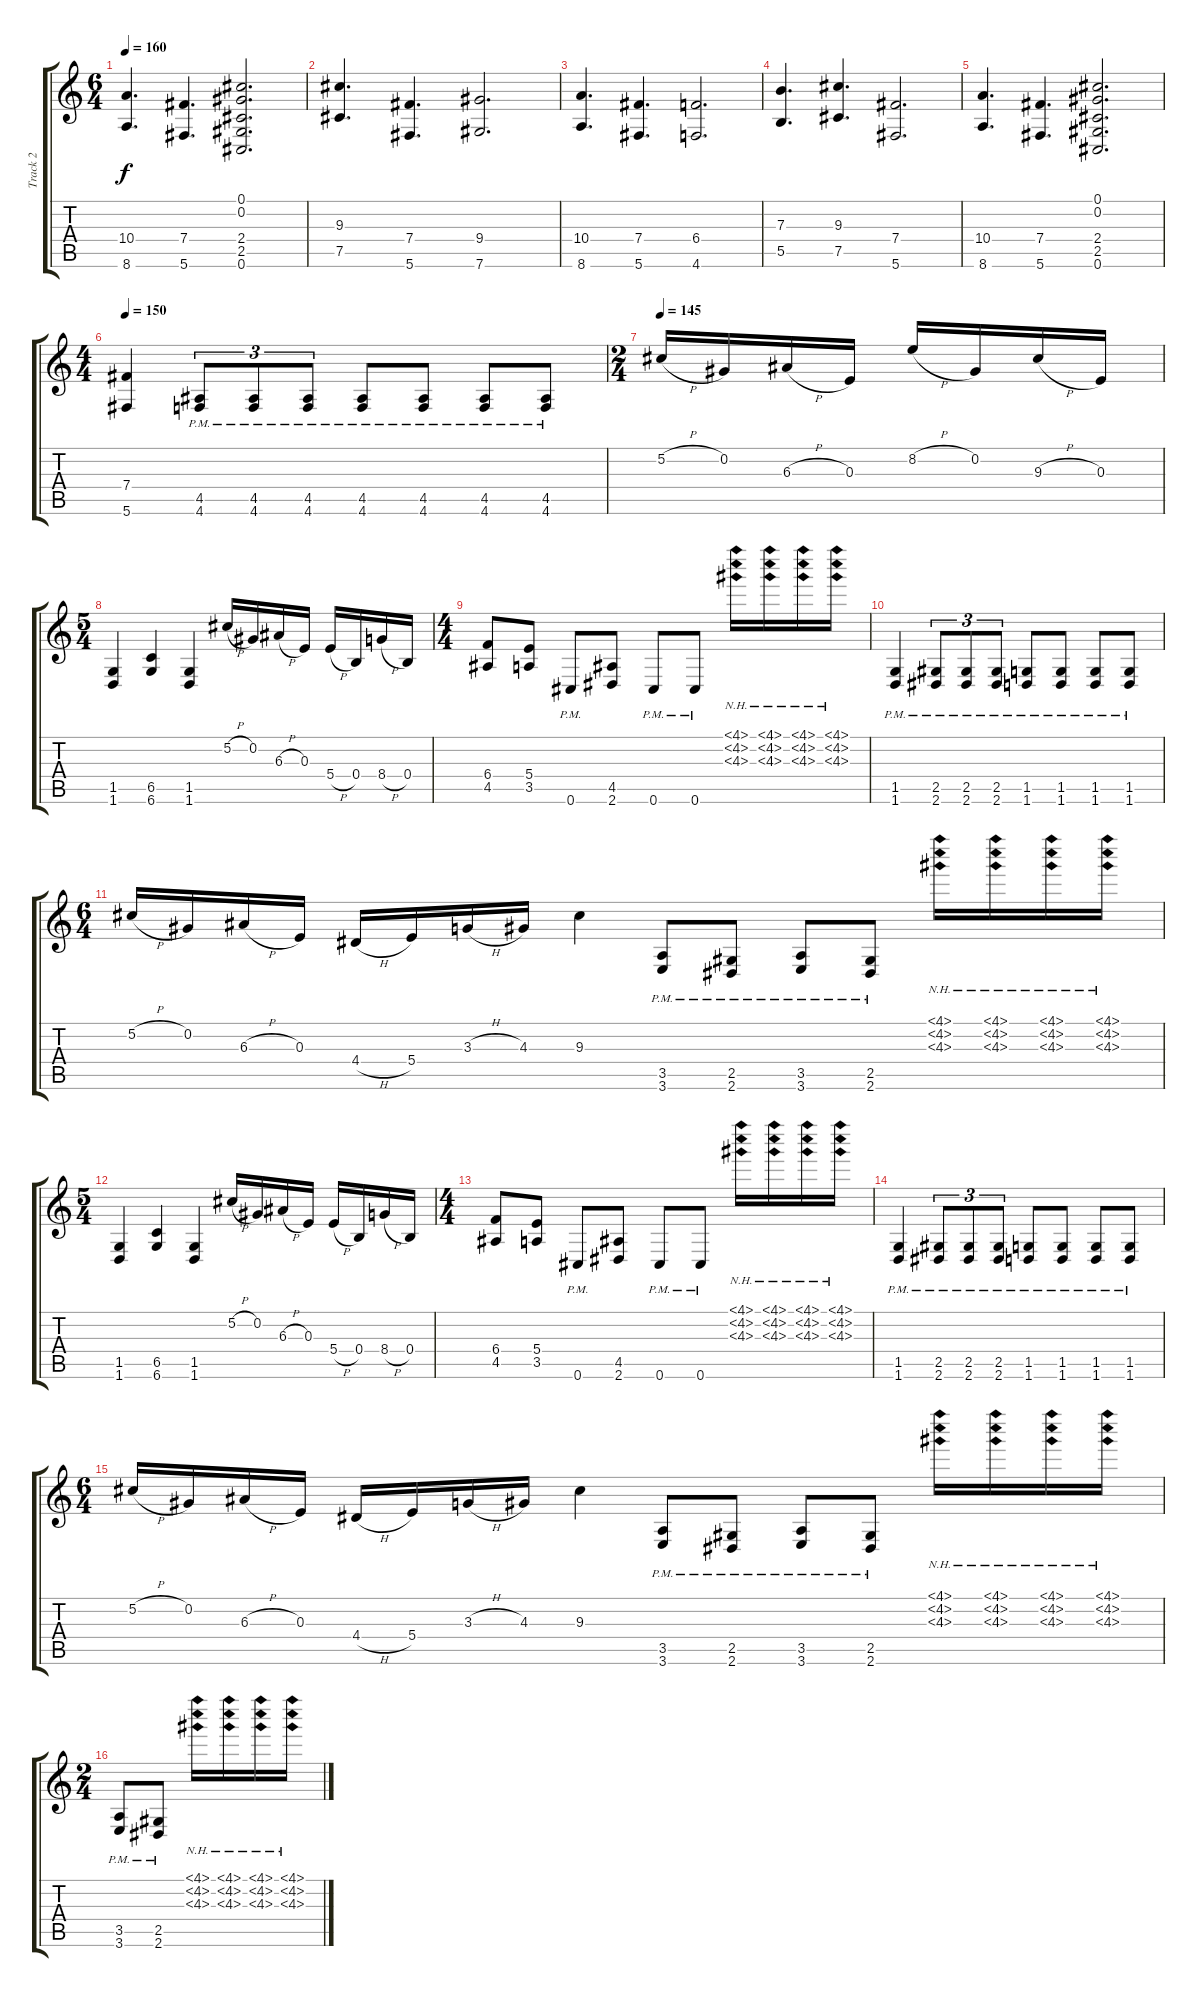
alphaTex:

\track ("Track 2" "Track 2") {instrument distortionguitar}
\staff {score tabs}
\tuning (Db4 Ab3 E3 B2 Gb2 Db2) {hide}
\ts (6 4)
\tempo 160
\clef g2
\ks c
(10.4 8.6).4{d dy f} (7.4 5.6).4{d} (0.1 0.2 2.4 2.5 0.6).2{d} |
(9.3 7.5).4{d} (7.4 5.6).4{d} (9.4 7.6).2{d} |
(10.4 8.6).4{d} (7.4 5.6).4{d} (6.4 4.6).2{d} |
(7.3 5.5).4{d} (9.3 7.5).4{d} (7.4 5.6).2{d} |
(10.4 8.6).4{d} (7.4 5.6).4{d} (0.1 0.2 2.4 2.5 0.6).2{d} |
\ts (4 4)
\tempo 150
(7.4 5.6).4 (4.5{pm} 4.6{pm}).8{tu (3 2)} (4.5{pm} 4.6{pm}).8{tu (3 2)} (4.5{pm} 4.6{pm}).8{tu (3 2)} (4.5{pm} 4.6{pm}).8 (4.5{pm} 4.6{pm}).8 (4.5{pm} 4.6{pm}).8 (4.5{pm} 4.6{pm}).8 |
\ts (2 4)
\tempo 145
5.2{h}.16 0.2.16 6.3{h}.16 0.3.16 8.2{h}.16 0.2.16 9.3{h}.16 0.3.16 |
\ts (5 4)
(1.5 1.6).4 (6.5 6.6).4 (1.5 1.6).4 5.2{h}.16 0.2.16 6.3{h}.16 0.3.16 5.4{h}.16 0.4.16 8.4{h}.16 0.4.16 |
\ts (4 4)
(6.4 4.5).8 (5.4 3.5).8 0.6{pm}.8 (4.5 2.6).8 0.6{pm}.8 0.6{pm}.8 (4.1{nh} 4.2{nh} 4.3{nh}).16 (4.1{nh} 4.2{nh} 4.3{nh}).16 (4.1{nh} 4.2{nh} 4.3{nh}).16 (4.1{nh} 4.2{nh} 4.3{nh}).16 |
(1.5{pm} 1.6{pm}).4 (2.5{pm} 2.6{pm}).8{tu (3 2)} (2.5{pm} 2.6{pm}).8{tu (3 2)} (2.5{pm} 2.6{pm}).8{tu (3 2)} (1.5{pm} 1.6{pm}).8 (1.5{pm} 1.6{pm}).8 (1.5{pm} 1.6{pm}).8 (1.5{pm} 1.6{pm}).8 |
\ts (6 4)
5.2{h}.16 0.2.16 6.3{h}.16 0.3.16 4.4{h}.16 5.4.16 3.3{h}.16 4.3.16 9.3.4 (3.5 3.6{pm}).8 (2.5 2.6{pm}).8 (3.5 3.6{pm}).8 (2.5 2.6{pm}).8 (4.1{nh} 4.2{nh} 4.3{nh}).16 (4.1{nh} 4.2{nh} 4.3{nh}).16 (4.1{nh} 4.2{nh} 4.3{nh}).16 (4.1{nh} 4.2{nh} 4.3{nh}).16 |
\ts (5 4)
(1.5 1.6).4 (6.5 6.6).4 (1.5 1.6).4 5.2{h}.16 0.2.16 6.3{h}.16 0.3.16 5.4{h}.16 0.4.16 8.4{h}.16 0.4.16 |
\ts (4 4)
(6.4 4.5).8 (5.4 3.5).8 0.6{pm}.8 (4.5 2.6).8 0.6{pm}.8 0.6{pm}.8 (4.1{nh} 4.2{nh} 4.3{nh}).16 (4.1{nh} 4.2{nh} 4.3{nh}).16 (4.1{nh} 4.2{nh} 4.3{nh}).16 (4.1{nh} 4.2{nh} 4.3{nh}).16 |
(1.5{pm} 1.6{pm}).4 (2.5{pm} 2.6{pm}).8{tu (3 2)} (2.5{pm} 2.6{pm}).8{tu (3 2)} (2.5{pm} 2.6{pm}).8{tu (3 2)} (1.5{pm} 1.6{pm}).8 (1.5{pm} 1.6{pm}).8 (1.5{pm} 1.6{pm}).8 (1.5{pm} 1.6{pm}).8 |
\ts (6 4)
5.2{h}.16 0.2.16 6.3{h}.16 0.3.16 4.4{h}.16 5.4.16 3.3{h}.16 4.3.16 9.3.4 (3.5 3.6{pm}).8 (2.5 2.6{pm}).8 (3.5 3.6{pm}).8 (2.5 2.6{pm}).8 (4.1{nh} 4.2{nh} 4.3{nh}).16 (4.1{nh} 4.2{nh} 4.3{nh}).16 (4.1{nh} 4.2{nh} 4.3{nh}).16 (4.1{nh} 4.2{nh} 4.3{nh}).16 |
\ts (2 4)
(3.5{pm} 3.6{pm}).8 (2.5{pm} 2.6{pm}).8 (4.1{nh} 4.2{nh} 4.3{nh}).16 (4.1{nh} 4.2{nh} 4.3{nh}).16 (4.1{nh} 4.2{nh} 4.3{nh}).16 (4.1{nh} 4.2{nh} 4.3{nh}).16
